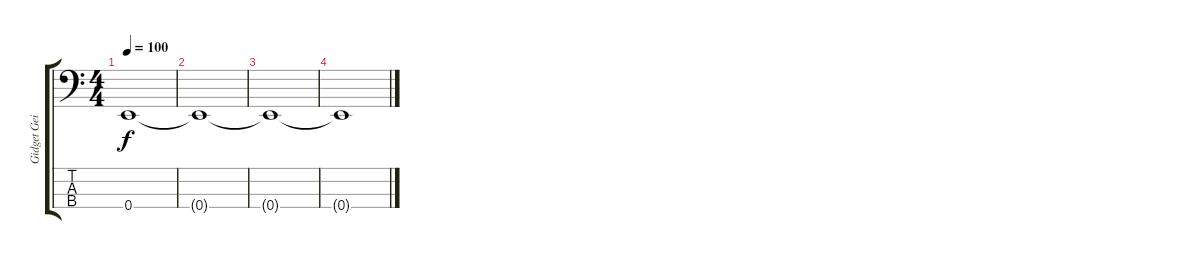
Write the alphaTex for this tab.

\track ("Gidget Gein (basse)" "Gidget Gei") {instrument electricbasspick}
\staff {score tabs}
\tuning (G2 D2 A1 E1) {hide}
\ts (4 4)
\tempo 100
\clef f4
\ks c
0.4{t}.1{dy f} |
0.4{t}.1 |
0.4{t}.1 |
0.4{t}.1
